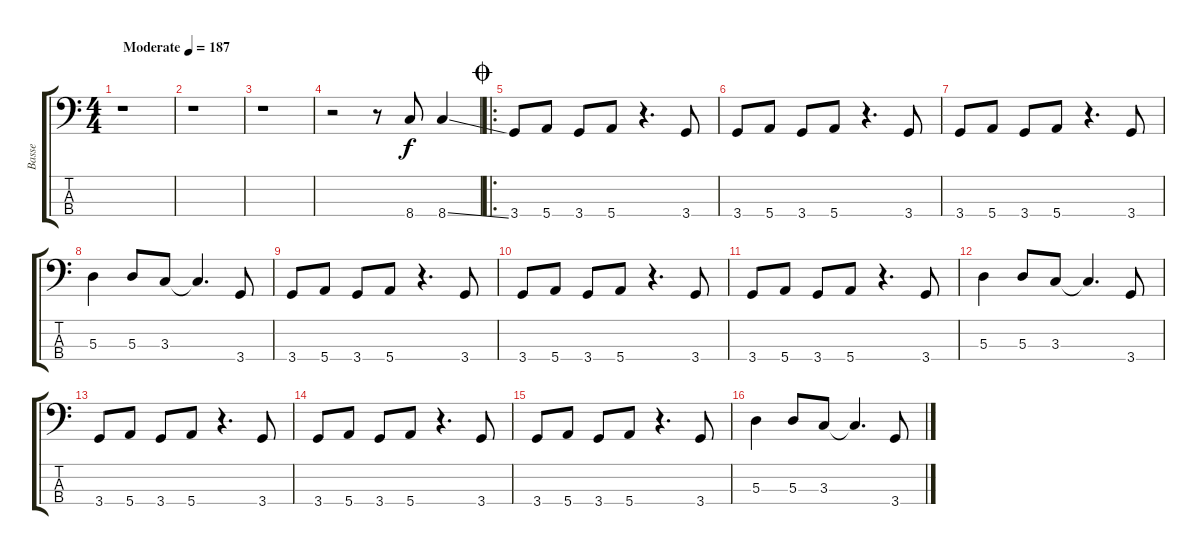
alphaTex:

\track ("Basse" "Basse") {instrument electricbassfinger}
\staff {score tabs}
\tuning (G2 D2 A1 E1) {hide}
\ts (4 4)
\tempo (187 "Moderate")
\clef f4
\ks c
r.1{dy f instrument electricbassfinger} |
r.1 |
r.1 |
r.2 r.8 8.4.8 8.4{ss}.4 |
\ro
\jump coda
3.4.8 5.4.8 3.4.8 5.4.8 r.4{d} 3.4.8 |
3.4.8 5.4.8 3.4.8 5.4.8 r.4{d} 3.4.8 |
3.4.8 5.4.8 3.4.8 5.4.8 r.4{d} 3.4.8 |
5.3.4 5.3.8 3.3.8 3.3{t}.4{d} 3.4.8 |
3.4.8 5.4.8 3.4.8 5.4.8 r.4{d} 3.4.8 |
3.4.8 5.4.8 3.4.8 5.4.8 r.4{d} 3.4.8 |
3.4.8 5.4.8 3.4.8 5.4.8 r.4{d} 3.4.8 |
5.3.4 5.3.8 3.3.8 3.3{t}.4{d} 3.4.8 |
3.4.8 5.4.8 3.4.8 5.4.8 r.4{d} 3.4.8 |
3.4.8 5.4.8 3.4.8 5.4.8 r.4{d} 3.4.8 |
3.4.8 5.4.8 3.4.8 5.4.8 r.4{d} 3.4.8 |
5.3.4 5.3.8 3.3.8 3.3{t}.4{d} 3.4.8
